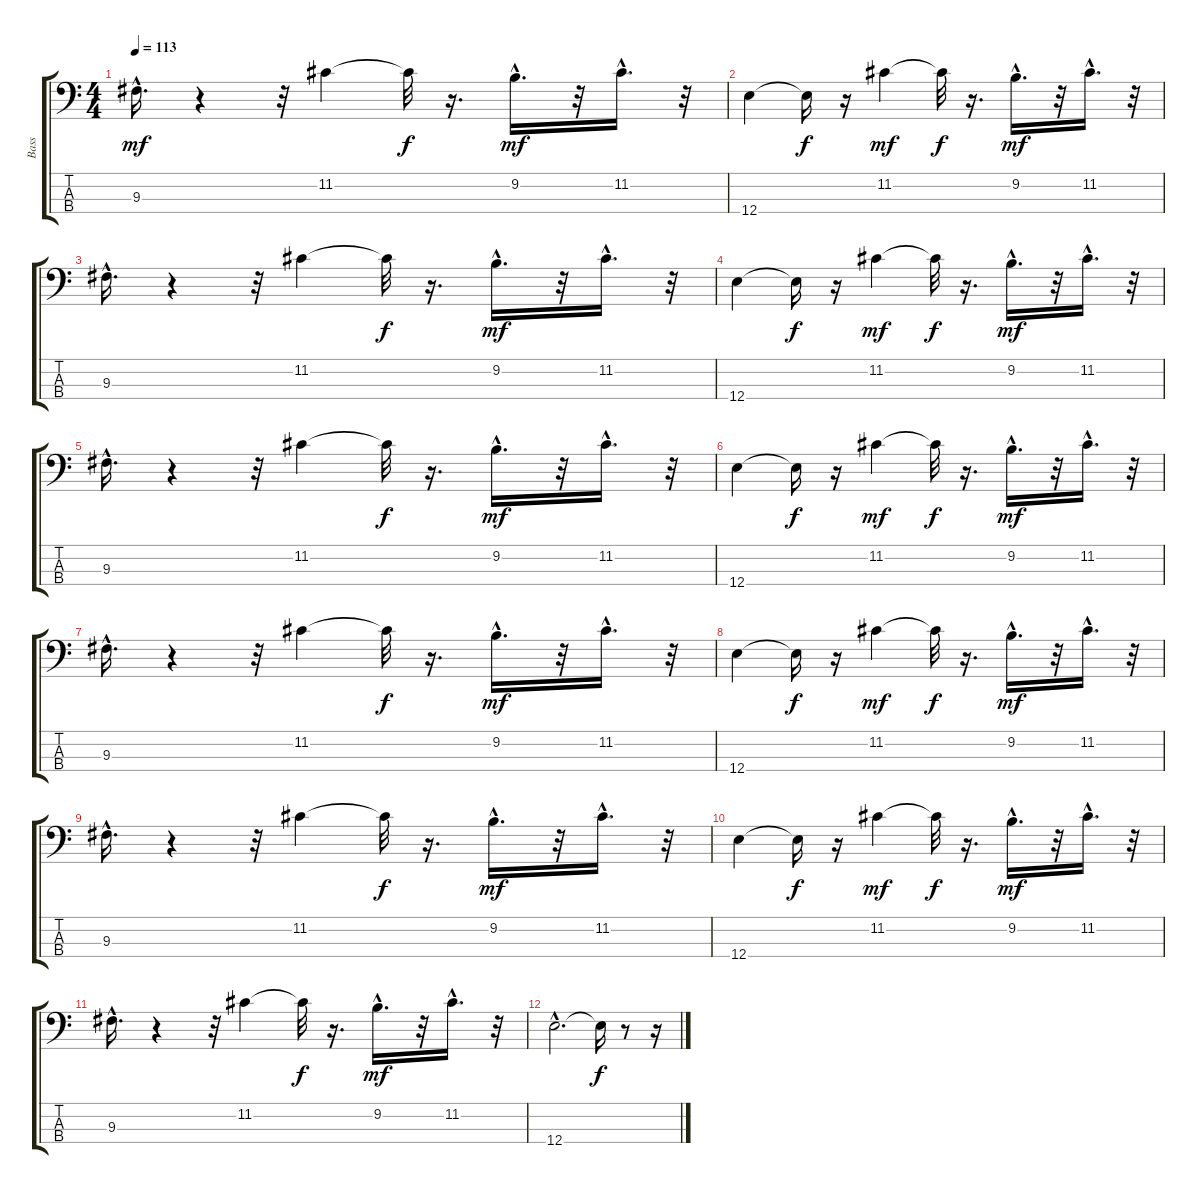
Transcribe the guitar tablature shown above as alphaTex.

\track ("Bass" "Bass") {instrument fretlessbass}
\staff {score tabs}
\tuning (G2 D2 A1 E1) {hide}
\ts (4 4)
\tempo 113
\clef f4
\ks c
9.3{hac}.16{d dy mf} r.4 r.32 11.2.4 11.2{t}.32{dy f} r.16{d} 9.2{hac}.16{d dy mf} r.32 11.2{hac}.16{d} r.32 |
12.4.4 12.4{t}.16{dy f} r.16 11.2.4{dy mf} 11.2{t}.32{dy f} r.16{d} 9.2{hac}.16{d dy mf} r.32 11.2{hac}.16{d} r.32 |
9.3{hac}.16{d} r.4 r.32 11.2.4 11.2{t}.32{dy f} r.16{d} 9.2{hac}.16{d dy mf} r.32 11.2{hac}.16{d} r.32 |
12.4.4 12.4{t}.16{dy f} r.16 11.2.4{dy mf} 11.2{t}.32{dy f} r.16{d} 9.2{hac}.16{d dy mf} r.32 11.2{hac}.16{d} r.32 |
9.3{hac}.16{d} r.4 r.32 11.2.4 11.2{t}.32{dy f} r.16{d} 9.2{hac}.16{d dy mf} r.32 11.2{hac}.16{d} r.32 |
12.4.4 12.4{t}.16{dy f} r.16 11.2.4{dy mf} 11.2{t}.32{dy f} r.16{d} 9.2{hac}.16{d dy mf} r.32 11.2{hac}.16{d} r.32 |
9.3{hac}.16{d} r.4 r.32 11.2.4 11.2{t}.32{dy f} r.16{d} 9.2{hac}.16{d dy mf} r.32 11.2{hac}.16{d} r.32 |
12.4.4 12.4{t}.16{dy f} r.16 11.2.4{dy mf} 11.2{t}.32{dy f} r.16{d} 9.2{hac}.16{d dy mf} r.32 11.2{hac}.16{d} r.32 |
9.3{hac}.16{d} r.4 r.32 11.2.4 11.2{t}.32{dy f} r.16{d} 9.2{hac}.16{d dy mf} r.32 11.2{hac}.16{d} r.32 |
12.4.4 12.4{t}.16{dy f} r.16 11.2.4{dy mf} 11.2{t}.32{dy f} r.16{d} 9.2{hac}.16{d dy mf} r.32 11.2{hac}.16{d} r.32 |
9.3{hac}.16{d} r.4 r.32 11.2.4 11.2{t}.32{dy f} r.16{d} 9.2{hac}.16{d dy mf} r.32 11.2{hac}.16{d} r.32 |
12.4{hac}.2{d} 12.4{t}.16{dy f} r.8 r.16
